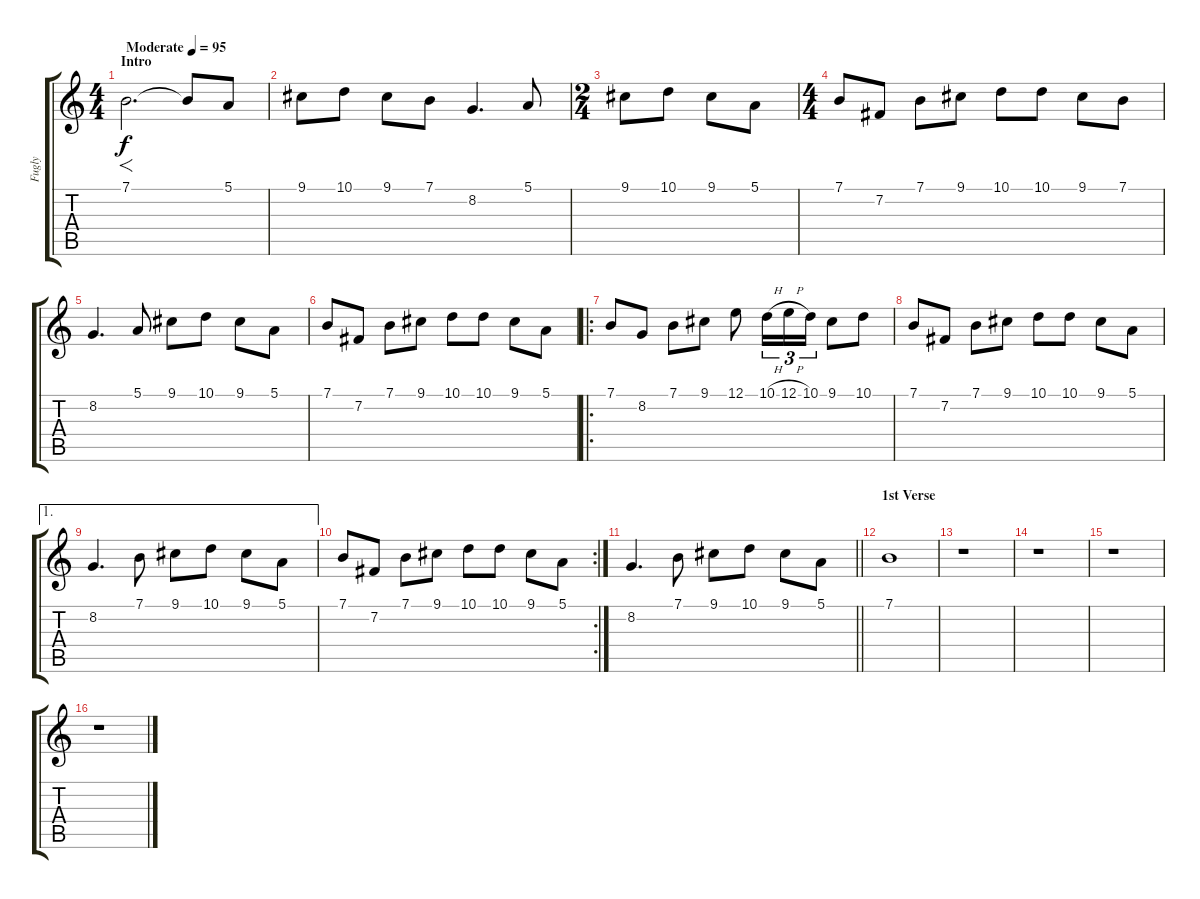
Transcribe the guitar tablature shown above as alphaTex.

\track ("Fugly" "Fugly") {instrument fiddle}
\staff {score tabs}
\tuning (E4 B3 G3 D3 A2 E2) {hide}
\ts (4 4)
\section ("" "Intro")
\tempo (95 "Moderate")
\clef g2
\ks c
7.1.2{f d dy f instrument fiddle} 7.1{t}.8 5.1.8 |
9.1.8 10.1.8 9.1.8 7.1.8 8.2.4{d} 5.1.8 |
\ts (2 4)
9.1.8 10.1.8 9.1.8 5.1.8 |
\ts (4 4)
7.1.8 7.2.8 7.1.8 9.1.8 10.1.8 10.1.8 9.1.8 7.1.8 |
8.2.4{d} 5.1.8 9.1.8 10.1.8 9.1.8 5.1.8 |
7.1.8 7.2.8 7.1.8 9.1.8 10.1.8 10.1.8 9.1.8 5.1.8 |
\ro
7.1.8 8.2.8 7.1.8 9.1.8 12.1.8 10.1{h}.16{tu (3 2)} 12.1{h}.16{tu (3 2)} 10.1.16{tu (3 2)} 9.1.8 10.1.8 |
7.1.8 7.2.8 7.1.8 9.1.8 10.1.8 10.1.8 9.1.8 5.1.8 |
\ae 1
8.2.4{d} 7.1.8 9.1.8 10.1.8 9.1.8 5.1.8 |
\rc 2
7.1.8 7.2.8 7.1.8 9.1.8 10.1.8 10.1.8 9.1.8 5.1.8 |
\barLineRight lightlight
8.2.4{d} 7.1.8 9.1.8 10.1.8 9.1.8 5.1.8 |
\section ("" "1st Verse")
7.1.1 |
r.1 |
r.1 |
r.1 |
r.1
